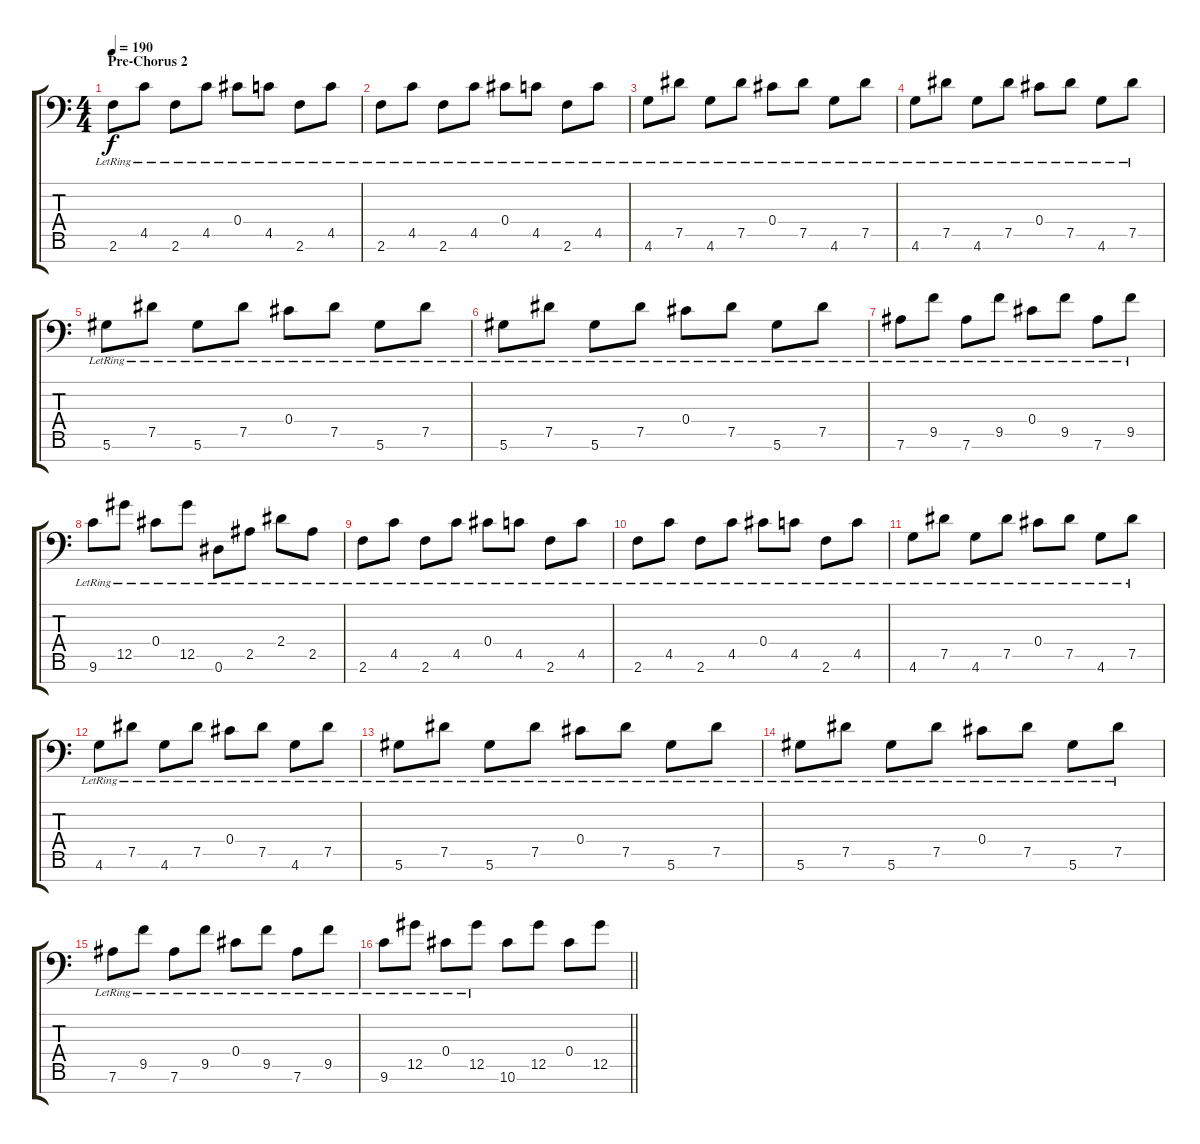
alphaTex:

\track "" {instrument distortionguitar}
\staff {score tabs}
\tuning (Eb4 Bb3 Gb3 Db3 Ab2 Eb2 Bb1) {hide}
\ts (4 4)
\section ("" "Pre-Chorus 2")
\tempo 190
\clef f4
\ks c
2.6{lr}.8{dy f} 4.5{lr}.8 2.6{lr}.8 4.5{lr}.8 0.4{lr}.8 4.5{lr}.8 2.6{lr}.8 4.5{lr}.8 |
2.6{lr}.8 4.5{lr}.8 2.6{lr}.8 4.5{lr}.8 0.4{lr}.8 4.5{lr}.8 2.6{lr}.8 4.5{lr}.8 |
4.6{lr}.8 7.5{lr}.8 4.6{lr}.8 7.5{lr}.8 0.4{lr}.8 7.5{lr}.8 4.6{lr}.8 7.5{lr}.8 |
4.6{lr}.8 7.5{lr}.8 4.6{lr}.8 7.5{lr}.8 0.4{lr}.8 7.5{lr}.8 4.6{lr}.8 7.5{lr}.8 |
5.6{lr}.8 7.5{lr}.8 5.6{lr}.8 7.5{lr}.8 0.4{lr}.8 7.5{lr}.8 5.6{lr}.8 7.5{lr}.8 |
5.6{lr}.8 7.5{lr}.8 5.6{lr}.8 7.5{lr}.8 0.4{lr}.8 7.5{lr}.8 5.6{lr}.8 7.5{lr}.8 |
7.6{lr}.8 9.5{lr}.8 7.6{lr}.8 9.5{lr}.8 0.4{lr}.8 9.5{lr}.8 7.6{lr}.8 9.5{lr}.8 |
9.6{lr}.8 12.5{lr}.8 0.4{lr}.8 12.5{lr}.8 0.6{lr}.8 2.5{lr}.8 2.4{lr}.8 2.5{lr}.8 |
2.6{lr}.8 4.5{lr}.8 2.6{lr}.8 4.5{lr}.8 0.4{lr}.8 4.5{lr}.8 2.6{lr}.8 4.5{lr}.8 |
2.6{lr}.8 4.5{lr}.8 2.6{lr}.8 4.5{lr}.8 0.4{lr}.8 4.5{lr}.8 2.6{lr}.8 4.5{lr}.8 |
4.6{lr}.8 7.5{lr}.8 4.6{lr}.8 7.5{lr}.8 0.4{lr}.8 7.5{lr}.8 4.6{lr}.8 7.5{lr}.8 |
4.6{lr}.8 7.5{lr}.8 4.6{lr}.8 7.5{lr}.8 0.4{lr}.8 7.5{lr}.8 4.6{lr}.8 7.5{lr}.8 |
5.6{lr}.8 7.5{lr}.8 5.6{lr}.8 7.5{lr}.8 0.4{lr}.8 7.5{lr}.8 5.6{lr}.8 7.5{lr}.8 |
5.6{lr}.8 7.5{lr}.8 5.6{lr}.8 7.5{lr}.8 0.4{lr}.8 7.5{lr}.8 5.6{lr}.8 7.5{lr}.8 |
7.6{lr}.8 9.5{lr}.8 7.6{lr}.8 9.5{lr}.8 0.4{lr}.8 9.5{lr}.8 7.6{lr}.8 9.5{lr}.8 |
\barLineRight lightlight
9.6{lr}.8 12.5{lr}.8 0.4{lr}.8 12.5{lr}.8 10.6.8 12.5.8 0.4.8 12.5.8
